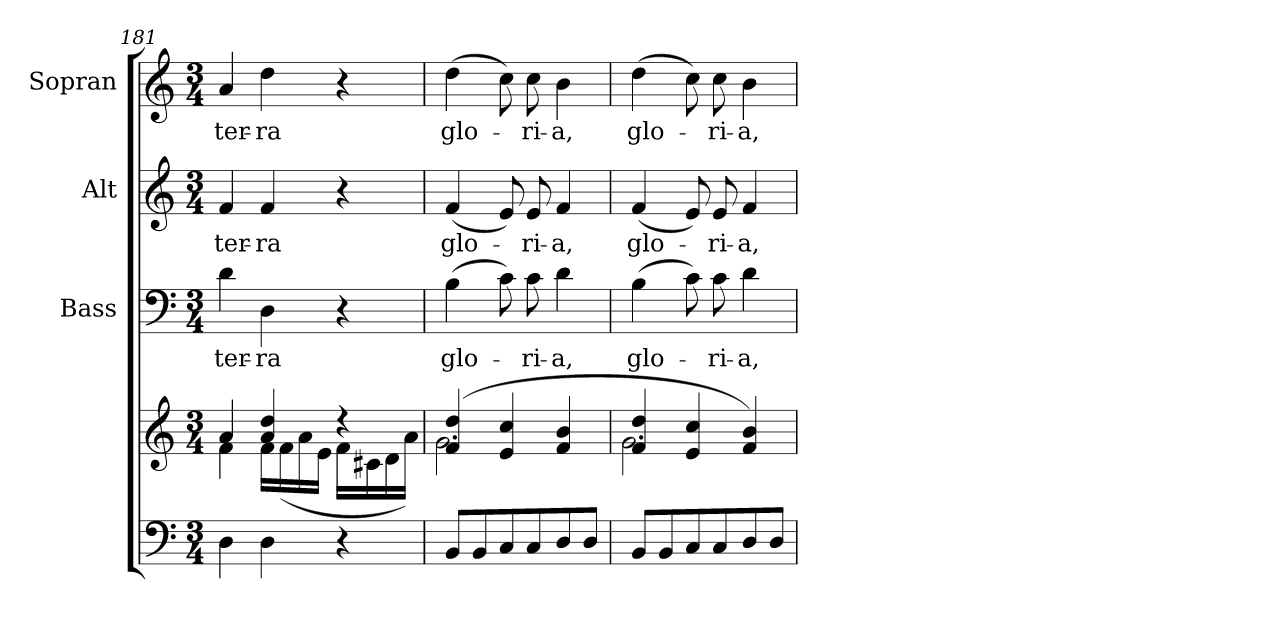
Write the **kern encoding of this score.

**kern	**kern	**kern	**text	**kern	**text	**kern	**text
*part4	*part4	*part3	*part3	*part2	*part2	*part1	*part1
*staff5	*staff4	*staff3	*staff3	*staff2	*staff2	*staff1	*staff1
*	*	*I"Bass	*	*I"Alt	*	*I"Sopran	*
*	*	*I'B.	*	*I'A.	*	*I'S.	*
*clefF4	*clefG2	*clefF4	*	*clefG2	*	*clefG2	*
*k[]	*k[]	*k[]	*	*k[]	*	*k[]	*
*C:	*C:	*C:	*	*C:	*	*C:	*
*M3/4	*M3/4	*M3/4	*	*M3/4	*	*M3/4	*
=181	=181	=181	=181	=181	=181	=181	=181
*	*^	*	*	*	*	*	*
!	!	!	!	!LO:LY:b	!	!LO:LY:b	!	!LO:LY:b
4D\	4a/	4f\	4d\	ter-	4f/	ter-	4a/	ter-
!	!	!	!	!LO:LY:b	!	!LO:LY:b	!	!LO:LY:b
4D\	4a/ 4dd/	16f\LL	4D\	-ra	4f/	-ra	4dd\	-ra
.	.	(>16f\	.	.	.	.	.	.
.	.	16a\	.	.	.	.	.	.
.	.	16e\JJ	.	.	.	.	.	.
4r	4rdd	16f\LL	4r	.	4r	.	4r	.
.	.	16c#X\	.	.	.	.	.	.
.	.	16d\	.	.	.	.	.	.
.	.	16a\JJ)	.	.	.	.	.	.
=182	=182	=182	=182	=182	=182	=182	=182	=182
!	!	!	!	!LO:LY:b	!	!LO:LY:b	!	!LO:LY:b
8BB/L	(4f/ 4dd/	2.g\	(>4B\	glo-	(<4f/	glo-	(>4dd\	glo-
8BB/	.	.	.	.	.	.	.	.
8C/	4e/ 4cc/	.	8c\)	.	8e/)	.	8cc\)	.
!	!	!	!	!LO:LY:b	!	!LO:LY:b	!	!LO:LY:b
8C/	.	.	8c\	-ri-	8e/	-ri-	8cc\	-ri-
!	!	!	!	!LO:LY:b	!	!LO:LY:b	!	!LO:LY:b
8D/	4f/ 4b/	.	4d\	-a,	4f/	-a,	4b\	-a,
8D/J	.	.	.	.	.	.	.	.
=183	=183	=183	=183	=183	=183	=183	=183	=183
!	!	!	!	!LO:LY:b	!	!LO:LY:b	!	!LO:LY:b
8BB/L	4f/ 4dd/	2.g\	(>4B\	glo-	(<4f/	glo-	(>4dd\	glo-
8BB/	.	.	.	.	.	.	.	.
8C/	4e/ 4cc/	.	8c\)	.	8e/)	.	8cc\)	.
!	!	!	!	!LO:LY:b	!	!LO:LY:b	!	!LO:LY:b
8C/	.	.	8c\	-ri-	8e/	-ri-	8cc\	-ri-
!	!	!	!	!LO:LY:b	!	!LO:LY:b	!	!LO:LY:b
8D/	4f/ 4b/)	.	4d\	-a,	4f/	-a,	4b\	-a,
8D/J	.	.	.	.	.	.	.	.
*	*v	*v	*	*	*	*	*	*
=	=	=	=	=	=	=	=
*-	*-	*-	*-	*-	*-	*-	*-
